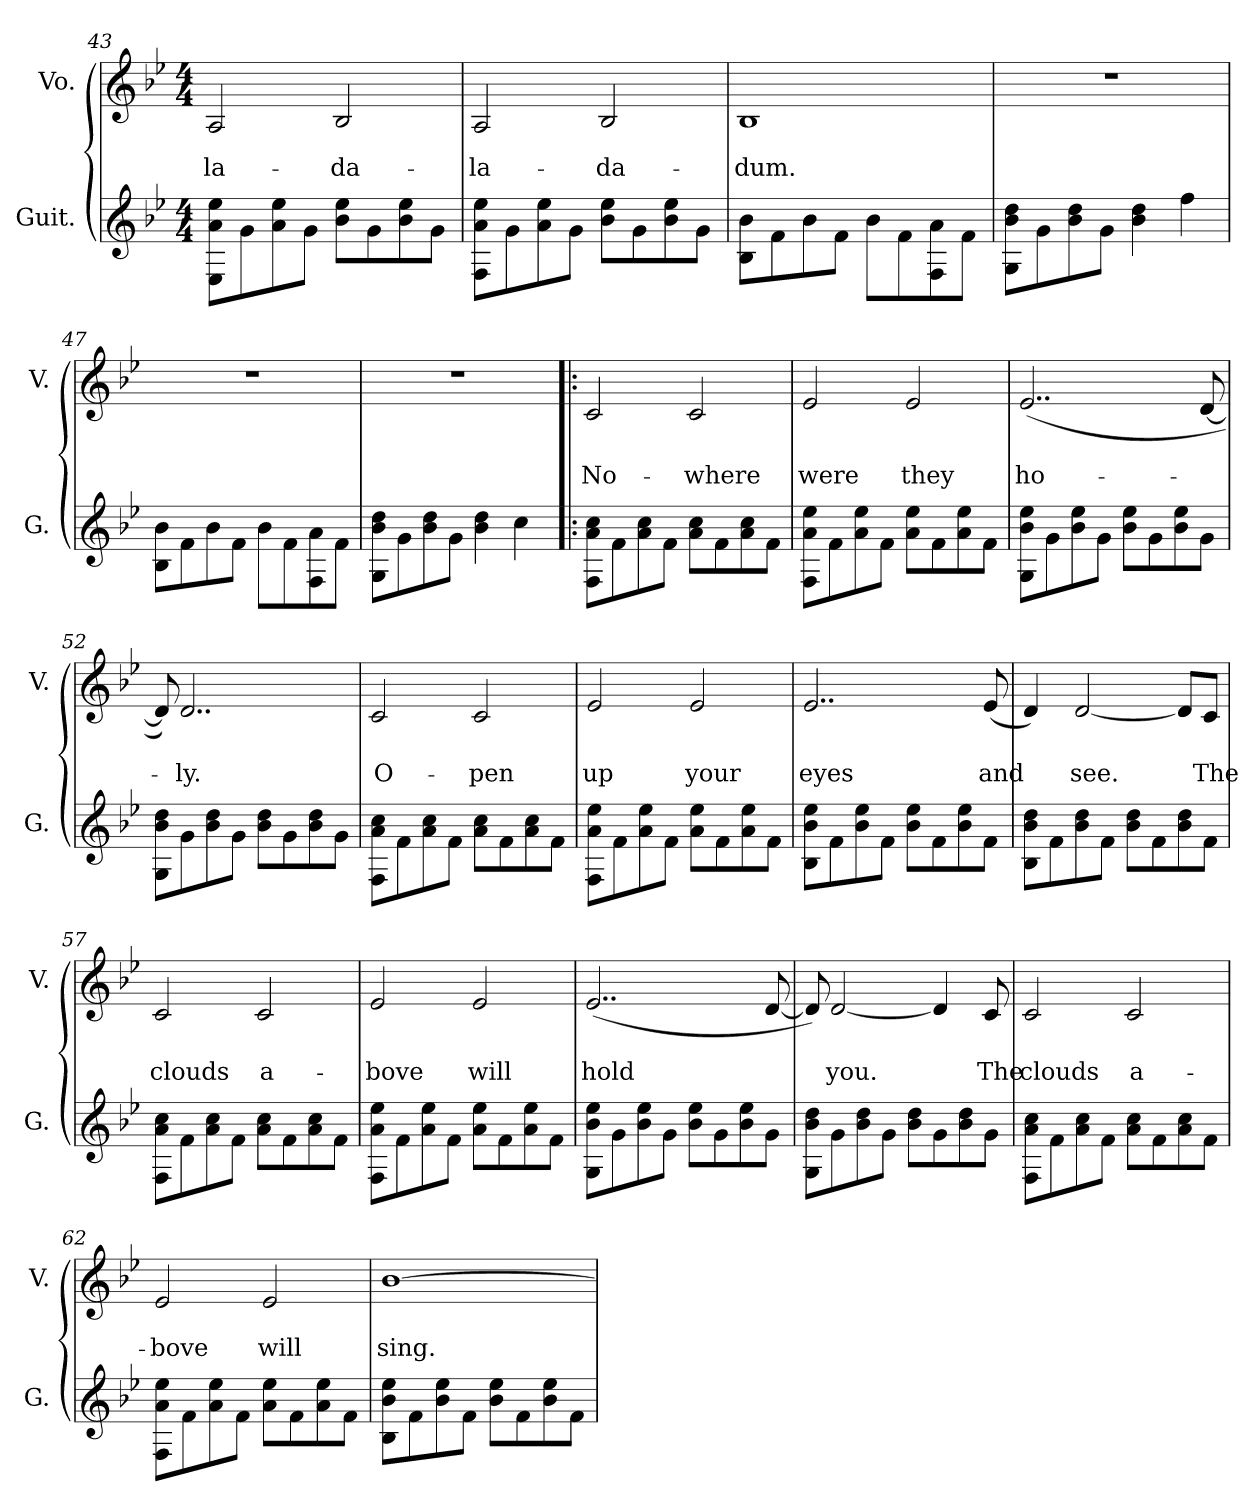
**kern	**kern	**text	**text
*part2	*part1	*part1	*part1
*staff2	*staff1	*staff1	*staff1
*I"Guit.	*I"Vo.	*	*
*I'G.	*I'V.	*	*
*	*clefG2	*	*
*k[b-e-]	*k[b-e-]	*	*
*M4/4	*M4/4	*	*
=43	=43	=43	=43
8E-\ 8a\ 8ee-\L	2A/	.	-la-
8g\	.	.	.
8a\ 8ee-\	.	.	.
8g\J	.	.	.
8b-\ 8ee-\L	2B-/	.	-da-
8g\	.	.	.
8b-\ 8ee-\	.	.	.
8g\J	.	.	.
!!LO:LB:g=z
=44	=44	=44	=44
8F\ 8a\ 8ee-\L	2A/	.	-la-
8g\	.	.	.
8a\ 8ee-\	.	.	.
8g\J	.	.	.
8b-\ 8ee-\L	2B-/	.	-da-
8g\	.	.	.
8b-\ 8ee-\	.	.	.
8g\J	.	.	.
=45	=45	=45	=45
8B-\ 8b-\L	1B-	.	-dum.
8f\	.	.	.
8b-\	.	.	.
8f\J	.	.	.
8b-\L	.	.	.
8f\	.	.	.
8F\ 8a\	.	.	.
8f\J	.	.	.
=46	=46	=46	=46
8G\ 8b-\ 8dd\L	1r	.	.
8g\	.	.	.
8b-\ 8dd\	.	.	.
8g\J	.	.	.
4b-\ 4dd\	.	.	.
4ff\	.	.	.
=47	=47	=47	=47
8B-\ 8b-\L	1r	.	.
8f\	.	.	.
8b-\	.	.	.
8f\J	.	.	.
8b-\L	.	.	.
8f\	.	.	.
8F\ 8a\	.	.	.
8f\J	.	.	.
=48	=48	=48	=48
8G\ 8b-\ 8dd\L	1r	.	.
8g\	.	.	.
8b-\ 8dd\	.	.	.
8g\J	.	.	.
4b-\ 4dd\	.	.	.
4cc\	.	.	.
!!LO:PB:g=z
=49!|:	=49!|:	=49!|:	=49!|:
8F\ 8a\ 8cc\L	2c/	.	No-
8f\	.	.	.
8a\ 8cc\	.	.	.
8f\J	.	.	.
8a\ 8cc\L	2c/	.	-where
8f\	.	.	.
8a\ 8cc\	.	.	.
8f\J	.	.	.
=50	=50	=50	=50
8F\ 8a\ 8ee-\L	2e-/	.	were
8f\	.	.	.
8a\ 8ee-\	.	.	.
8f\J	.	.	.
8a\ 8ee-\L	2e-/	.	they
8f\	.	.	.
8a\ 8ee-\	.	.	.
8f\J	.	.	.
=51	=51	=51	=51
8G\ 8b-\ 8ee-\L	(2..e-/	.	ho-
8g\	.	.	.
8b-\ 8ee-\	.	.	.
8g\J	.	.	.
8b-\ 8ee-\L	.	.	.
8g\	.	.	.
8b-\ 8ee-\	.	.	.
8g\J	[8d/	.	.
=52	=52	=52	=52
8G\ 8b-\ 8dd\L	8d/])	.	.
8g\	2..d/	.	-ly.
8b-\ 8dd\	.	.	.
8g\J	.	.	.
8b-\ 8dd\L	.	.	.
8g\	.	.	.
8b-\ 8dd\	.	.	.
8g\J	.	.	.
!!LO:LB:g=z
=53	=53	=53	=53
8F\ 8a\ 8cc\L	2c/	.	O-
8f\	.	.	.
8a\ 8cc\	.	.	.
8f\J	.	.	.
8a\ 8cc\L	2c/	.	-pen
8f\	.	.	.
8a\ 8cc\	.	.	.
8f\J	.	.	.
=54	=54	=54	=54
8F\ 8a\ 8ee-\L	2e-/	.	up
8f\	.	.	.
8a\ 8ee-\	.	.	.
8f\J	.	.	.
8a\ 8ee-\L	2e-/	.	your
8f\	.	.	.
8a\ 8ee-\	.	.	.
8f\J	.	.	.
=55	=55	=55	=55
8B-\ 8b-\ 8ee-\L	2..e-/	.	eyes
8f\	.	.	.
8b-\ 8ee-\	.	.	.
8f\J	.	.	.
8b-\ 8ee-\L	.	.	.
8f\	.	.	.
8b-\ 8ee-\	.	.	.
8f\J	(8e-/	.	-and
=56	=56	=56	=56
8B-\ 8b-\ 8dd\L	4d/)	.	.
8f\	.	.	.
8b-\ 8dd\	[2d/	.	see.
8f\J	.	.	.
8b-\ 8dd\L	.	.	.
8f\	.	.	.
8b-\ 8dd\	8d/L]	.	.
8f\J	8c/J	.	The
!!LO:LB:g=z
=57	=57	=57	=57
8F\ 8a\ 8cc\L	2c/	.	clouds
8f\	.	.	.
8a\ 8cc\	.	.	.
8f\J	.	.	.
8a\ 8cc\L	2c/	.	a-
8f\	.	.	.
8a\ 8cc\	.	.	.
8f\J	.	.	.
=58	=58	=58	=58
8F\ 8a\ 8ee-\L	2e-/	.	-bove
8f\	.	.	.
8a\ 8ee-\	.	.	.
8f\J	.	.	.
8a\ 8ee-\L	2e-/	.	will
8f\	.	.	.
8a\ 8ee-\	.	.	.
8f\J	.	.	.
=59	=59	=59	=59
8G\ 8b-\ 8ee-\L	(2..e-/	.	hold
8g\	.	.	.
8b-\ 8ee-\	.	.	.
8g\J	.	.	.
8b-\ 8ee-\L	.	.	.
8g\	.	.	.
8b-\ 8ee-\	.	.	.
8g\J	[8d/	.	.
=60	=60	=60	=60
8G\ 8b-\ 8dd\L	8d/])	.	.
8g\	[2d/	.	you.
8b-\ 8dd\	.	.	.
8g\J	.	.	.
8b-\ 8dd\L	.	.	.
8g\	4d/]	.	.
8b-\ 8dd\	.	.	.
8g\J	8c/	.	The
!!LO:LB:g=z
=61	=61	=61	=61
8F\ 8a\ 8cc\L	2c/	.	clouds
8f\	.	.	.
8a\ 8cc\	.	.	.
8f\J	.	.	.
8a\ 8cc\L	2c/	.	a-
8f\	.	.	.
8a\ 8cc\	.	.	.
8f\J	.	.	.
=62	=62	=62	=62
8F\ 8a\ 8ee-\L	2e-/	.	-bove
8f\	.	.	.
8a\ 8ee-\	.	.	.
8f\J	.	.	.
8a\ 8ee-\L	2e-/	.	will
8f\	.	.	.
8a\ 8ee-\	.	.	.
8f\J	.	.	.
=63	=63	=63	=63
8B-\ 8b-\ 8ee-\L	[1b-	.	sing.
8f\	.	.	.
8b-\ 8ee-\	.	.	.
8f\J	.	.	.
8b-\ 8ee-\L	.	.	.
8f\	.	.	.
8b-\ 8ee-\	.	.	.
8f\J	.	.	.
=	=	=	=
*-	*-	*-	*-
